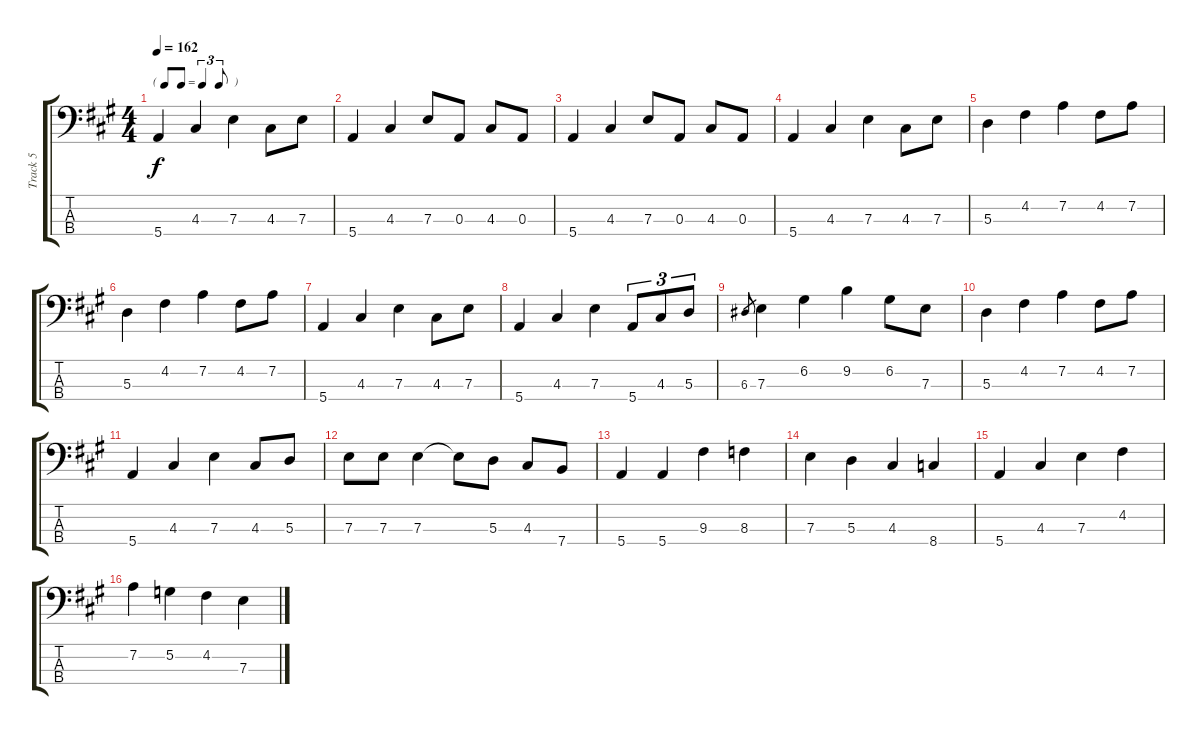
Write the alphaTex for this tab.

\track ("Track 5" "Track 5") {instrument electricbassfinger}
\staff {score tabs}
\tuning (G2 D2 A1 E1) {hide}
\ts (4 4)
\tf triplet8th
\tempo 162
\clef f4
\ks a
5.4.4{dy f} 4.3.4 7.3.4 4.3.8 7.3.8 |
5.4.4 4.3.4 7.3.8 0.3.8 4.3.8 0.3.8 |
5.4.4 4.3.4 7.3.8 0.3.8 4.3.8 0.3.8 |
5.4.4 4.3.4 7.3.4 4.3.8 7.3.8 |
5.3.4 4.2.4 7.2.4 4.2.8 7.2.8 |
5.3.4 4.2.4 7.2.4 4.2.8 7.2.8 |
5.4.4 4.3.4 7.3.4 4.3.8 7.3.8 |
5.4.4 4.3.4 7.3.4 5.4.8{tu (3 2)} 4.3.8{tu (3 2)} 5.3.8{tu (3 2)} |
6.3.8{gr} 7.3.4 6.2.4 9.2.4 6.2.8 7.3.8 |
5.3.4 4.2.4 7.2.4 4.2.8 7.2.8 |
5.4.4 4.3.4 7.3.4 4.3.8 5.3.8 |
7.3.8 7.3.8 7.3.4 7.3{t}.8 5.3.8 4.3.8 7.4.8 |
5.4.4 5.4.4 9.3.4 8.3.4 |
7.3.4 5.3.4 4.3.4 8.4.4 |
5.4.4 4.3.4 7.3.4 4.2.4 |
7.2.4 5.2.4 4.2.4 7.3.4
